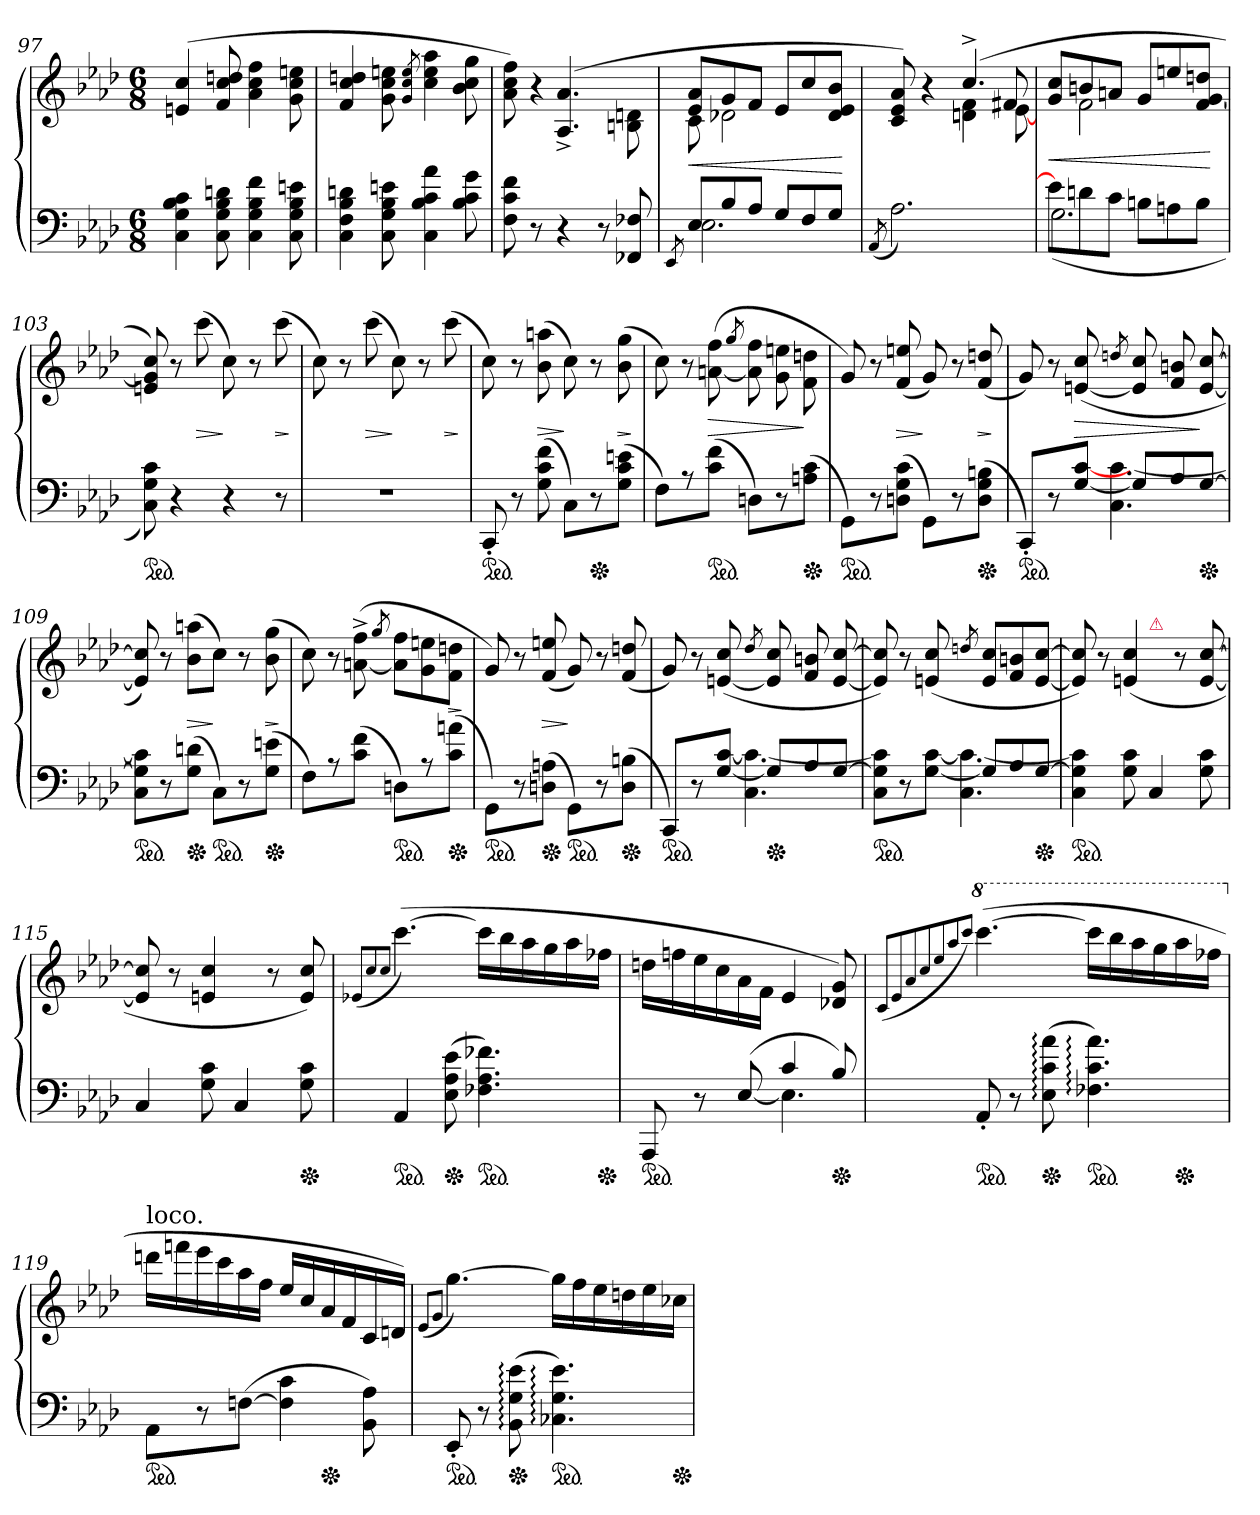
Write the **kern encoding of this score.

**kern	**kern	**dynam
*part1	*part1	*part1
*staff2	*staff1	*staff1/2
*clefF4	*clefG2	*
*k[b-e-a-d-]	*k[b-e-a-d-]	*
*M6/8	*M6/8	*
=97	=97	=97
4C 4G 4B- 4c	(>4en/ 4cc/	.
8C 8G 8B- 8dn	8f/ 8cc/ 8ddn/	.
4C 4G 4B- 4f	4a- 4cc 4ff	.
8C 8G 8B- 8en	8g 8cc 8een	.
=98	=98	=98
4C 4F 4B- 4dn	4f/ 4cc/ 4ddn/	.
8C 8G 8B- 8en	8g 8cc 8een	.
.	8qg/ 8qcc/ 8qee/	.
4C 4B- 4c 4a-	4cc 4ee 4aa-	.
8B- 8c 8g	8b- 8cc 8gg	.
=99	=99	=99
8F 8c 8f	8a- 8cc 8ff)	.
!	!LO:N:vis=4	!
8r	8r	.
4r	(>4.A-^/ 4.a-^/	.
8r	.	.
8FF-X/ 8F-X/	8Bn\ 8dn\	.
=100	=100	=100
8qEE-/	.	.
!LO:N:vis=2.	!	!
*^	*^	*
8E-	2.E-	8e- 8a-L	8c	<
8B-	.	8g	2d-X	.
8A-J	.	8fJ	.	.
8GL	.	8e-L	.	.
8F	.	8cc	.	.
8GJ	.	8d- 8e- 8b-J	8ryy	.
*v	*v	*	*	*
*	*v	*v	*
.	.	[
=101	=101	=101
(>8qAA-/	.	.
*	*^	*
2.A-)	8c 8e- 8a-)	8ryy	.
.	4r	4ryy	.
!	!LO:N:vis=4.	!	!
.	(>4cc^	4dn 4f	.
.	8f#X	[>8e-	.
=102	=102	=102	=102
*^	*	*	*
8e-\L]	(>2.G	8g 8ccL	8ryy	<
8dn\	.	8bn	2f	.
8c\J	.	8anJ	.	.
8Bn\L	.	8gL	.	.
8An\	.	8een	.	.
8B\J	.	8f [8g 8ddnJ	8ryy	.
*v	*v	*	*	*
*	*v	*v	*
.	.	[
=103	=103	=103
*ped	*	*
8C 8G 8c)	8en 8g] 8cc)	.
4r	8r	.
.	(>8ccc	>
4r	8cc)	]
.	8r	.
8r	(>8ccc	>
.	.	]
=104	=104	=104
2.rF	8cc)	.
.	8r	.
.	(>8ccc	>
.	8cc)	]
.	8r	.
.	(>8ccc	>
.	.	]
=105	=105	=105
*ped	*	*
8CC'	8cc)	.
8r	8r	.
(>8G 8c 8f	(>8b- 8aan	>
8CL)	8cc)	]
*Xped	*	*
8r	8r	.
(>8G 8c 8enJ	(>8b- 8gg	>
.	.	]
=106	=106	=106
8FL)	8cc)	.
8r	8r	.
*ped	*	*
(>8c 8fJ	(>[8an 8ff	>
.	8qgg/	.
8DnL)	8a] 8ff	.
8r	8g 8een	.
*Xped	*	*
(8An 8cJ	8f\ 8ddn\	]
=107	=107	=107
*ped	*	*
8GG\L)	8g/)	.
8r	8r	.
(>8Dn 8G 8cJ	(<8f/ 8een/	>
8GG\L)	8g)	]
8r	8r	.
*Xped	*	*
(8D 8G 8BnJ	(<8f/ 8ddn/	>
.	.	]
=108	=108	=108
*^	*	*
*ped	*	*	*
4.ryy	8CC'</L)	8g/)	.
.	8r	8r	.
.	[>8G\ [>8c\J	(>[8en/ 8cc/	>
.	.	8qddn/	.
8GL]	4.C [4.c	8e]/ 8cc/	.
8A-	.	8f 8bn	.
*Xped	*	*	*
[8GJ	.	[8e [8cc	]
*v	*v	*	*
=109	=109	=109
*ped	*	*
8C 8G] 8c]L	8e]/ 8cc]/)	.
8r	8r	.
*Xped	*	*
(8G 8dnJ	(>8b- 8aanL	>
*ped	*	*
8CL)	8ccJ)	]
8r	8r	.
*Xped	*	*
(8G 8enJ	(8b- 8gg	>
.	.	]
=110	=110	=110
8FL)	8cc)	.
8r	8r	.
(8c 8fJ	(>[8an^< 8ff^<	.
.	8qgg/	.
*ped	*	*
8DnL)	8a] 8ffL	.
8r	8g 8een	.
*Xped	*	*
(8c 8anJ	8f 8ddnJ	>
.	.	]
=111	=111	=111
*ped	*	*
8GG\L)	8g/)	.
8r	8r	.
*Xped	*	*
(>8Dn 8AnJ	(<8f/ 8een/	>
*ped	*	*
8GG\L)	8g)	]
8r	8r	.
*Xped	*	*
(8D 8BnJ	(<8f/ 8ddn/	.
=112	=112	=112
*^	*	*
*ped	*	*	*
4.ryy	8CC/L)	8g/)	.
.	8r	8r	.
.	[>8G\ [>8c\J	(>[8en/ 8cc/	.
.	.	8qdd-	.
*Xped	*	*	*
8GL]	4.C 4.c_	8e]/ 8cc/	.
8A-	.	8f 8bn	.
[8GJ	.	[8e [8cc	.
=113	=113	=113	=113
*ped	*	*	*
4.ryy	8C 8G] 8c]L	8en]/ 8cc]/)	.
.	8r	8r	.
.	[>8G [>8cJ	(>8e/ 8cc/	.
.	.	8qddn/	.
8GL]	4.C 4.c_	8e/ 8cc/L	.
8A-	.	8f 8bn	.
*Xped	*	*	*
[8GJ	.	[8e [8ccJ	.
*v	*v	*	*
=114	=114	=114
*	*^	*
*ped	*	*	*
4C 4G] 4c]	8en]/ 8cc]/)	4.ryy	.
.	8r	.	.
8G 8c	(>4e/ 4cc/	.	.
!	!	!LO:TX:a:color=crimson:t=⚠	!
4C/	.	4.ryy	.
.	8r	.	.
8G 8c	[8e/ [8cc/	.	.
*	*v	*v	*
=115	=115	=115
4C/	8en]/ 8cc]/	.
.	8r	.
8G 8c	4e/ 4cc/	.
4C/	.	.
.	8r	.
*Xped	*	*
8G 8c	8e/ 8cc/)	.
=116	=116	=116
.	(>8qqe-X/L	.
.	8qqcc/	.
.	8qqcc/J	.
*ped	*	*
4AA-	(>[4.ccc)	.
*Xped	*	*
(>8E- 8A- 8e-	.	.
*ped	*	*
4.F-X 4.A- 4.f-X)	16cccLL]	.
.	16bb-	.
.	16aa-	.
.	16gg	.
.	16aa-	.
*Xped	*	*
.	16ff-XJJ	.
=117	=117	=117
*^	*	*
*ped	*	*	*
4.ryy	8AAA-	16ddnLL	.
.	.	16ffn	.
.	8r	16ee-	.
.	.	16cc	.
.	(>[8E-/	16a-	.
.	.	16fJJ	.
4c	4.E-]	4e-	.
*Xped	*	*	*
8B-)	.	8d-X 8g)	.
*v	*v	*	*
=118	=118	=118
.	(<8qqc/L	.
.	8qqe-/	.
.	8qqa-/	.
.	8qqcc/	.
.	8qqee-/	.
.	8qqaa-/	.
.	8qqccc/J)	.
*	*8va	*
*ped	*	*
8AA-'	(>[4.cccc	.
8r	.	.
*Xped	*	*
(>8E-: 8c: 8a-:	.	.
*ped	*	*
4.F-X: 4.c: 4.a-:)	16ccccLL]	.
.	16bbb-	.
.	16aaa-	.
.	16ggg	.
*Xped	*	*
.	16aaa-	.
.	16fff-XJJ	.
=119	=119	=119
*	*X8va	*
!	!LO:TX:a:t=loco.	!
*ped	*	*
8AA-\L	16dddnLL	.
.	16fffn	.
8r	16eee-	.
.	16ccc	.
(>[8FnJ	16aa-	.
.	16ffJJ	.
4F] 4c	16ee-/LL	.
.	16cc	.
*Xped	*	*
.	16a-	.
.	16f	.
8BB- 8A-)	16c	.
.	16dnJJ)	.
=120	=120	=120
.	(>8qqe-/L	.
.	8qqg/J	.
*ped	*	*
8EE-'	[4.gg)	.
8r	.	.
*Xped	*	*
(>8BB-: 8G: 8e-:	.	.
*ped	*	*
4.C-X: 4.G: 4.e-:)	16ggLL]	.
.	16ff	.
.	16ee-	.
.	16ddn	.
.	16ee-	.
*Xped	*	*
.	16cc-XJJ	.
=	=	=
*-	*-	*-
